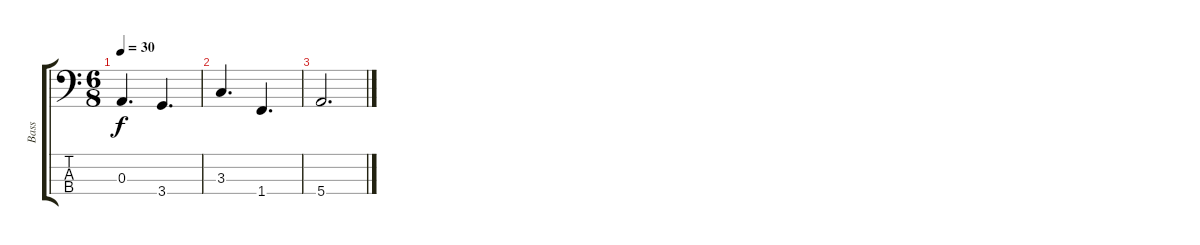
\track ("Bass" "Bass") {instrument electricbassfinger}
\staff {score tabs}
\tuning (G2 D2 A1 E1) {hide}
\ts (6 8)
\tempo 30
\clef f4
\ks c
0.3.4{d dy f} 3.4.4{d} |
3.3.4{d} 1.4.4{d} |
5.4.2{d}
